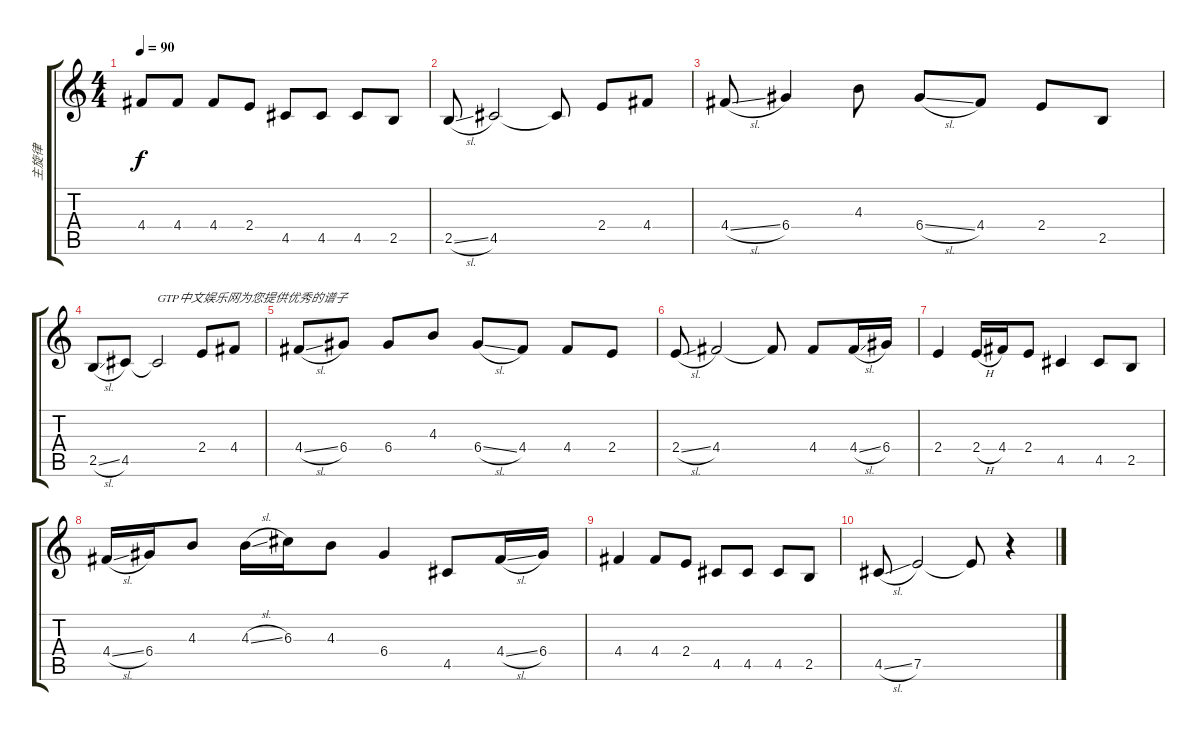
\track ("主旋律" "主旋律") {instrument overdrivenguitar}
\staff {score tabs}
\tuning (E4 B3 G3 D3 A2 E2) {hide}
\ts (4 4)
\tempo 90
\clef g2
\ks c
4.4.8{dy f} 4.4.8 4.4.8 2.4.8 4.5.8 4.5.8 4.5.8 2.5.8 |
2.5{sl}.8 4.5.2 4.5{t}.8 2.4.8 4.4.8 |
4.4{sl}.8 6.4.4 4.3.8 6.4{sl}.8 4.4.8 2.4.8 2.5.8 |
2.5{sl}.8 4.5.8 4.5{t}.2{txt "GTP中文娱乐网为您提供优秀的谱子"} 2.4.8 4.4.8 |
4.4{sl}.8 6.4.8 6.4.8 4.3.8 6.4{sl}.8 4.4.8 4.4.8 2.4.8 |
2.4{sl}.8 4.4.2 4.4{t}.8 4.4.8 4.4{sl}.16 6.4.16 |
2.4.4 2.4{h}.16 4.4.16 2.4.8 4.5.4 4.5.8 2.5.8 |
4.4{sl}.16 6.4.16 4.3.8 4.3{sl}.16 6.3.16 4.3.8 6.4.4 4.5.8 4.4{sl}.16 6.4.16 |
4.4.4 4.4.8 2.4.8 4.5.8 4.5.8 4.5.8 2.5.8 |
4.5{sl}.8 7.5.2 7.5{t}.8 r.4
